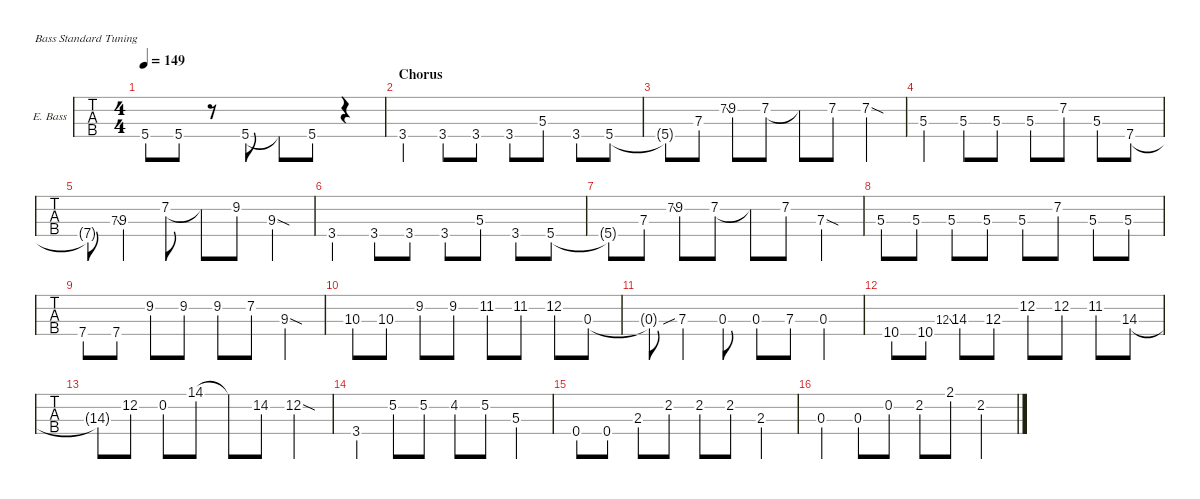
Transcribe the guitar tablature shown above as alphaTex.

\defaultSystemsLayout 4
\hideDynamics
\bracketExtendMode nobrackets
\firstSystemTrackNameOrientation horizontal
\track ("Ele. Bass" "E. Bass") {defaultSystemsLayout 4 instrument electricbassfinger}
\staff {tabs}
\tuning (G2 D2 A1 E1)
\ts (4 4)
\tempo 149
\clef f4
\scale
0.471841
\ks d
5.4{t acc forcenatural}.8{dy f beam Up} 5.4{acc forcenatural}.8{beam Up} r.8{beam Up} 5.4{acc forcenatural}.8{beam Up} 5.4{t acc forcenatural}.8{beam Up} 5.4{acc forcenatural}.8{beam Up} r.4{beam Down} |
\section ("" "Chorus")
\scale
0.292238 3.4{acc forcenatural}.4{beam Up} 3.4{acc forcenatural}.8{beam Up} 3.4{acc forcenatural}.8{beam Up} 3.4{acc forcenatural}.8{beam Up} 5.3{acc forcenatural}.8{beam Up} 3.4{acc forcenatural}.8{beam Up} 5.4{acc forcenatural}.8{beam Up} |
\scale
0.23592 5.4{t acc forcenatural}.8{beam Down} 7.3{acc forcenatural}.8{beam Down} 7.2{ss acc forcenatural}.8{gr beam Up} 9.2{acc forcenatural}.8{beam Down} 7.2{acc forcenatural}.8{beam Down} 7.2{t acc forcenatural}.8{beam Down} 7.2{acc forcenatural}.8{beam Down} 7.2{sod acc forcenatural}.4{beam Down} |
\scale
0.23592 5.3{acc forcenatural}.4{beam Down} 5.3{acc forcenatural}.8{beam Up} 5.3{acc forcenatural}.8{beam Up} 5.3{acc forcenatural}.8{beam Down} 7.2{acc forcenatural}.8{beam Down} 5.3{acc forcenatural}.8{beam Down} 7.4{acc forcenatural}.8{beam Down} |
\scale
0.235922 7.4{t acc forcenatural}.8{beam Up} 7.3{ss acc forcenatural}.8{gr beam Up} 9.3{acc #}.4{beam Down} 7.2{acc forcenatural}.8{beam Down} 7.2{t acc forcenatural}.8{beam Down} 9.2{acc forcenatural}.8{beam Down} 9.3{sod acc #}.4{beam Down} |
\scale
0.292238 3.4{acc forcenatural}.4{beam Up} 3.4{acc forcenatural}.8{beam Up} 3.4{acc forcenatural}.8{beam Up} 3.4{acc forcenatural}.8{beam Up} 5.3{acc forcenatural}.8{beam Up} 3.4{acc forcenatural}.8{beam Up} 5.4{acc forcenatural}.8{beam Up} |
\scale
0.235921 5.4{t acc forcenatural}.8{beam Down} 7.3{acc forcenatural}.8{beam Down} 7.2{ss acc forcenatural}.8{gr beam Up} 9.2{acc forcenatural}.8{beam Down} 7.2{acc forcenatural}.8{beam Down} 7.2{t acc forcenatural}.8{beam Down} 7.2{acc forcenatural}.8{beam Down} 7.3{sod acc forcenatural}.4{beam Down} |
\scale
0.235921 5.3{acc forcenatural}.8{beam Up} 5.3{acc forcenatural}.8{beam Up} 5.3{acc forcenatural}.8{beam Up} 5.3{acc forcenatural}.8{beam Up} 5.3{acc forcenatural}.8{beam Down} 7.2{acc forcenatural}.8{beam Down} 5.3{acc forcenatural}.8{beam Down} 5.3{acc forcenatural}.8{beam Down} |
\scale
0.235921 7.4{acc forcenatural}.8{beam Down} 7.4{acc forcenatural}.8{beam Down} 9.2{acc forcenatural}.8{beam Down} 9.2{acc forcenatural}.8{beam Down} 9.2{acc forcenatural}.8{beam Down} 7.2{acc forcenatural}.8{beam Down} 9.3{sod acc #}.4{beam Down} |
\scale
0.292237 10.3{acc forcenatural}.8{beam Down} 10.3{acc forcenatural}.8{beam Down} 9.2{acc forcenatural}.8{beam Down} 9.2{acc forcenatural}.8{beam Down} 11.2{acc #}.8{beam Down} 11.2{acc #}.8{beam Down} 12.2{acc forcenatural}.8{beam Down} 0.3{acc forcenatural}.8{beam Down} |
\scale
0.23592 0.3{t acc forcenatural}.8{beam Up} 7.3{sib acc forcenatural}.4{beam Down} 0.3{acc forcenatural}.8{beam Up} 0.3{acc forcenatural}.8{beam Up} 7.3{acc forcenatural}.8{beam Up} 0.3{acc forcenatural}.4{beam Up} |
\scale
0.235921 10.4{acc forcenatural}.8{beam Down} 10.4{acc forcenatural}.8{beam Down} 12.3{ss acc forcenatural}.8{gr beam Up} 14.3{acc forcenatural}.8{beam Down} 12.3{acc forcenatural}.8{beam Down} 12.2{acc forcenatural}.8{beam Down} 12.2{acc forcenatural}.8{beam Down} 11.2{acc #}.8{beam Down} 14.3{acc forcenatural}.8{beam Down} |
\scale
0.235922 14.3{t acc forcenatural}.8{beam Down} 12.2{acc forcenatural}.8{beam Down} 0.2{acc forcenatural}.8{beam Down} 14.1{acc forcenatural}.8{beam Down} 14.1{t acc forcenatural}.8{beam Down} 14.2{acc forcenatural}.8{beam Down} 12.2{sod acc forcenatural}.4{beam Down} |
\scale
0.370399 3.4{acc forcenatural}.4{beam Up} 5.2{acc forcenatural}.8{beam Down} 5.2{acc forcenatural}.8{beam Down} 4.2{acc #}.8{beam Down} 5.2{acc forcenatural}.8{beam Down} 5.3{acc forcenatural}.4{beam Down} |
\scale
0.314581 0.4{acc forcenatural}.8{beam Up} 0.4{acc forcenatural}.8{beam Up} 2.3{acc forcenatural}.8{beam Up} 2.2{acc forcenatural}.8{beam Up} 2.2{acc forcenatural}.8{beam Down} 2.2{acc forcenatural}.8{beam Down} 2.3{acc forcenatural}.4{beam Up} |
\scale
0.31502 0.3{acc forcenatural}.4{beam Up} 0.3{acc forcenatural}.8{beam Up} 0.2{acc forcenatural}.8{beam Up} 2.2{acc forcenatural}.8{beam Down} 2.1{acc forcenatural}.8{beam Down} 2.2{acc forcenatural}.4{beam Down}
